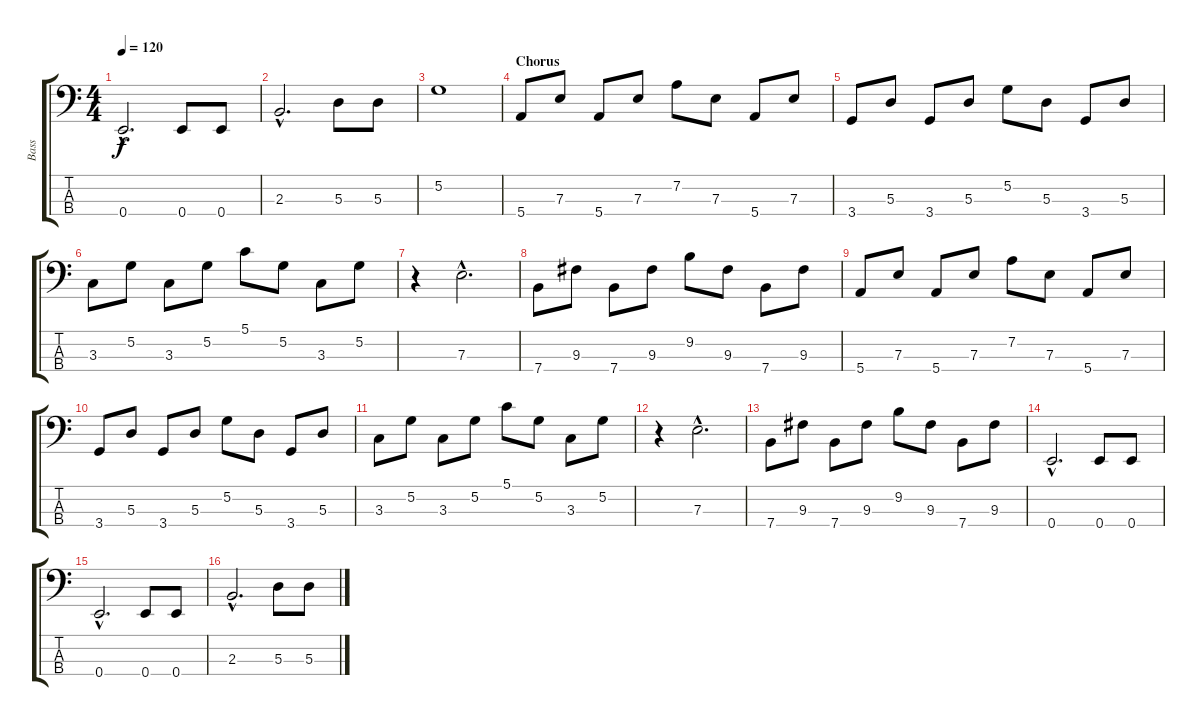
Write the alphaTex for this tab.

\track ("Bass" "Bass") {instrument electricbassfinger}
\staff {score tabs}
\tuning (G2 D2 A1 E1) {hide}
\ts (4 4)
\tempo 120
\clef f4
\ks c
0.4{hac}.2{d dy f} 0.4.8 0.4.8 |
2.3{hac}.2{d} 5.3.8 5.3.8 |
5.2.1 |
\section ("" "Chorus")
5.4.8 7.3.8 5.4.8 7.3.8 7.2.8 7.3.8 5.4.8 7.3.8 |
3.4.8 5.3.8 3.4.8 5.3.8 5.2.8 5.3.8 3.4.8 5.3.8 |
3.3.8 5.2.8 3.3.8 5.2.8 5.1.8 5.2.8 3.3.8 5.2.8 |
r.4 7.3{hac}.2{d} |
7.4.8 9.3.8 7.4.8 9.3.8 9.2.8 9.3.8 7.4.8 9.3.8 |
5.4.8 7.3.8 5.4.8 7.3.8 7.2.8 7.3.8 5.4.8 7.3.8 |
3.4.8 5.3.8 3.4.8 5.3.8 5.2.8 5.3.8 3.4.8 5.3.8 |
3.3.8 5.2.8 3.3.8 5.2.8 5.1.8 5.2.8 3.3.8 5.2.8 |
r.4 7.3{hac}.2{d} |
7.4.8 9.3.8 7.4.8 9.3.8 9.2.8 9.3.8 7.4.8 9.3.8 |
0.4{hac}.2{d} 0.4.8 0.4.8 |
0.4{hac}.2{d} 0.4.8 0.4.8 |
2.3{hac}.2{d} 5.3.8 5.3.8
